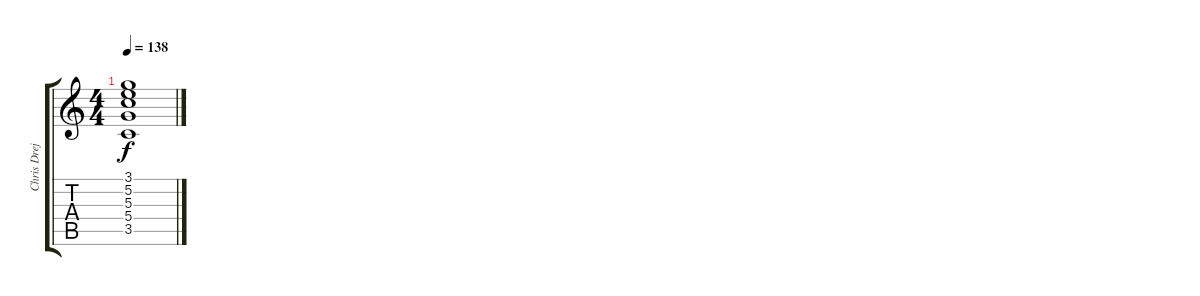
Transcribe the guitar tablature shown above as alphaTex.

\track ("Chris Dreja - Electric Guitar" "Chris Drej") {instrument electricguitarclean}
\staff {score tabs}
\tuning (E4 B3 G3 D3 A2 E2) {hide}
\ts (4 4)
\tempo 138
\clef g2
\ks c
(3.1{t} 5.2{t} 5.3{t} 5.4{t} 3.5{t}).1{dy f}
